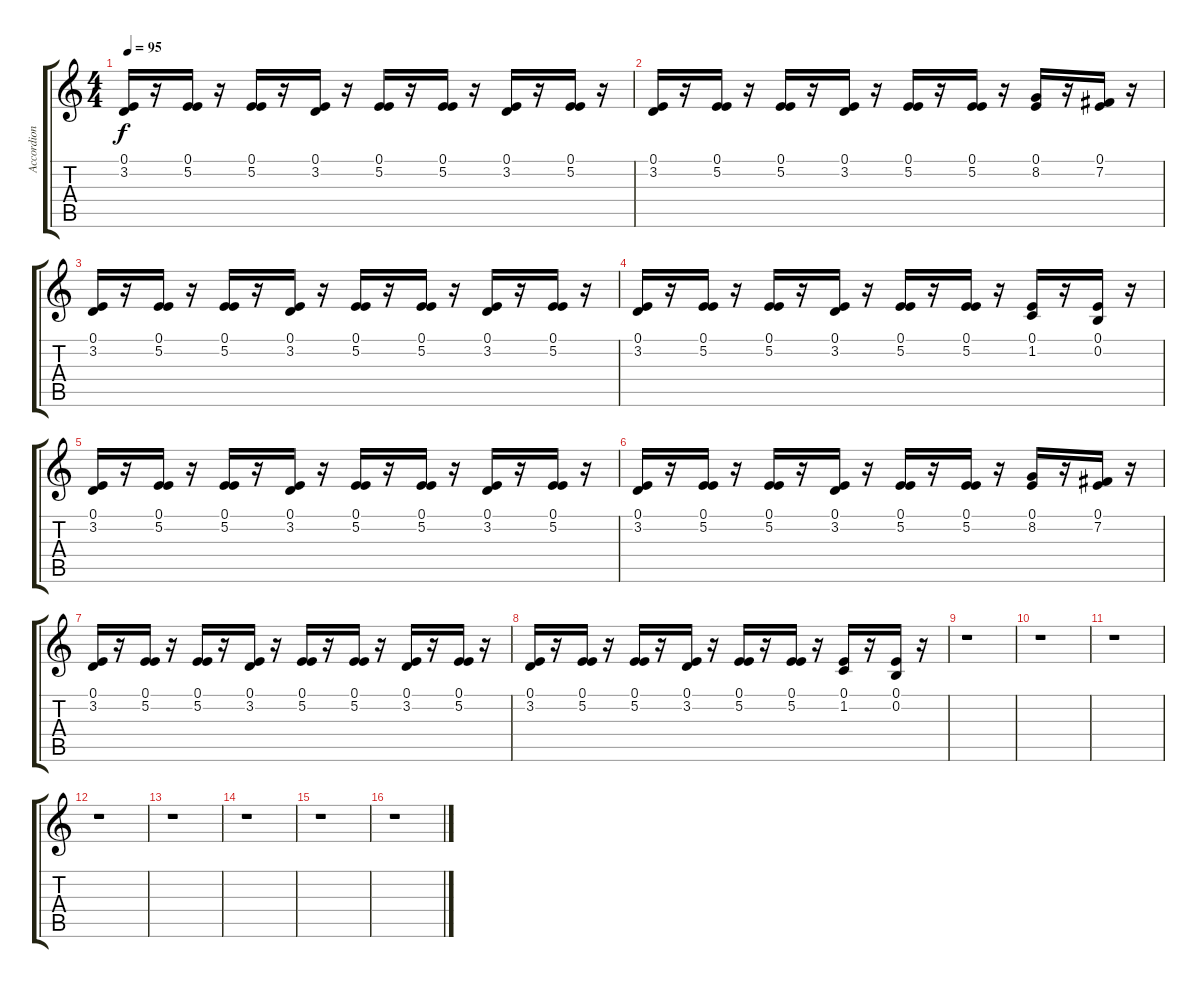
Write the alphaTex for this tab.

\track ("Accordion" "Accordion") {instrument accordion}
\staff {score tabs}
\tuning (E4 B3 G3 D3 A2 E2) {hide}
\ts (4 4)
\tempo 95
\clef g2
\ks c
(0.1 3.2).16{dy f} r.16 (0.1 5.2).16 r.16 (0.1 5.2).16 r.16 (0.1 3.2).16 r.16 (0.1 5.2).16 r.16 (0.1 5.2).16 r.16 (0.1 3.2).16 r.16 (0.1 5.2).16 r.16 |
(0.1 3.2).16 r.16 (0.1 5.2).16 r.16 (0.1 5.2).16 r.16 (0.1 3.2).16 r.16 (0.1 5.2).16 r.16 (0.1 5.2).16 r.16 (0.1 8.2).16 r.16 (0.1 7.2).16 r.16 |
(0.1 3.2).16 r.16 (0.1 5.2).16 r.16 (0.1 5.2).16 r.16 (0.1 3.2).16 r.16 (0.1 5.2).16 r.16 (0.1 5.2).16 r.16 (0.1 3.2).16 r.16 (0.1 5.2).16 r.16 |
(0.1 3.2).16 r.16 (0.1 5.2).16 r.16 (0.1 5.2).16 r.16 (0.1 3.2).16 r.16 (0.1 5.2).16 r.16 (0.1 5.2).16 r.16 (0.1 1.2).16 r.16 (0.1 0.2).16 r.16 |
(0.1 3.2).16 r.16 (0.1 5.2).16 r.16 (0.1 5.2).16 r.16 (0.1 3.2).16 r.16 (0.1 5.2).16 r.16 (0.1 5.2).16 r.16 (0.1 3.2).16 r.16 (0.1 5.2).16 r.16 |
(0.1 3.2).16 r.16 (0.1 5.2).16 r.16 (0.1 5.2).16 r.16 (0.1 3.2).16 r.16 (0.1 5.2).16 r.16 (0.1 5.2).16 r.16 (0.1 8.2).16 r.16 (0.1 7.2).16 r.16 |
(0.1 3.2).16 r.16 (0.1 5.2).16 r.16 (0.1 5.2).16 r.16 (0.1 3.2).16 r.16 (0.1 5.2).16 r.16 (0.1 5.2).16 r.16 (0.1 3.2).16 r.16 (0.1 5.2).16 r.16 |
(0.1 3.2).16 r.16 (0.1 5.2).16 r.16 (0.1 5.2).16 r.16 (0.1 3.2).16 r.16 (0.1 5.2).16 r.16 (0.1 5.2).16 r.16 (0.1 1.2).16 r.16 (0.1 0.2).16 r.16 |
r.1 |
r.1 |
r.1 |
r.1 |
r.1 |
r.1 |
r.1 |
r.1
